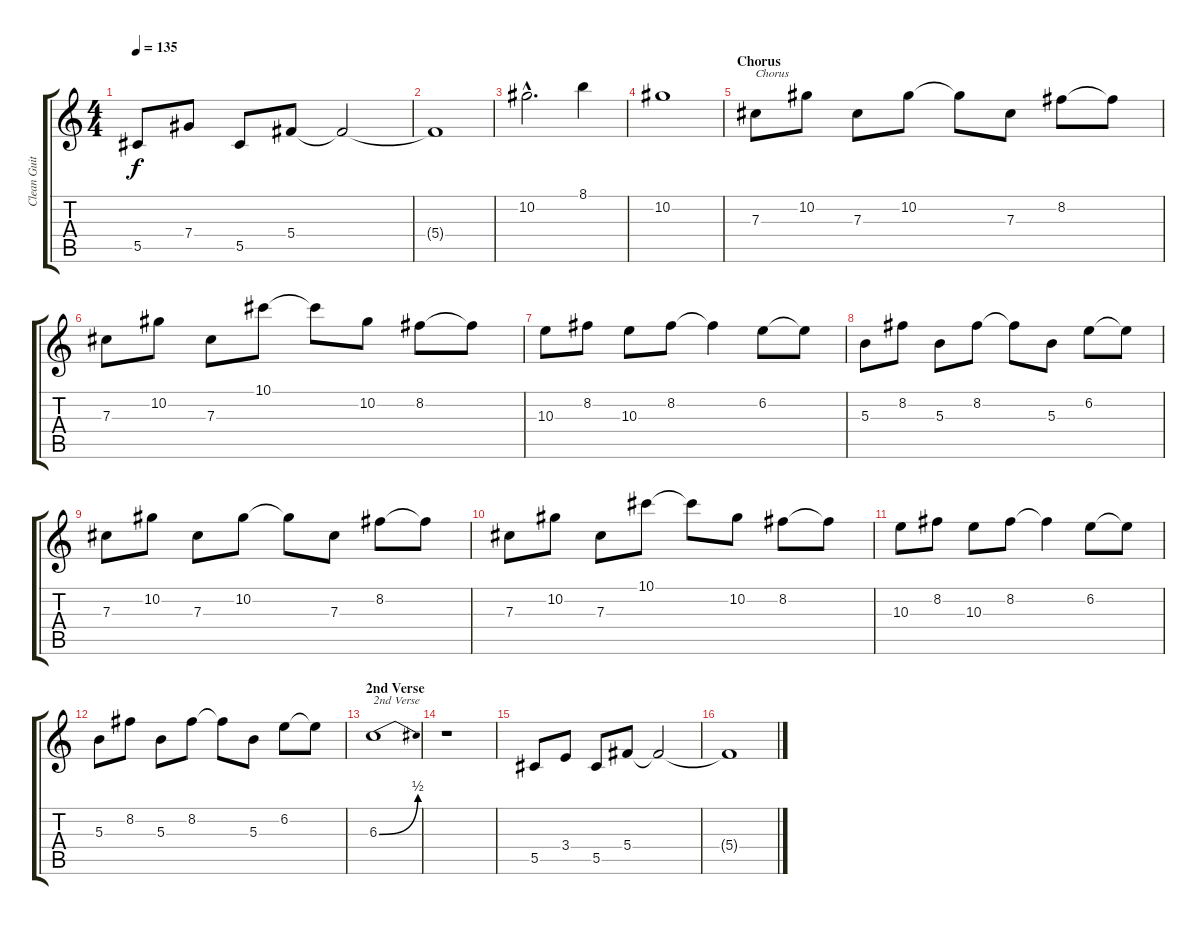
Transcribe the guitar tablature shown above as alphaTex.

\track ("Clean Guitar" "Clean Guit") {instrument acousticguitarsteel}
\staff {score tabs}
\tuning (Eb4 Bb3 Gb3 Db3 Ab2 Eb2) {hide}
\ts (4 4)
\tempo 135
\clef g2
\ks c
5.5.8{dy f} 7.4.8 5.5.8 5.4.8 5.4{t}.2 |
5.4{t}.1 |
10.2{hac}.2{d instrument distortionguitar} 8.1.4 |
10.2.1 |
\section ("" "Chorus")
7.3.8{txt "Chorus" instrument acousticguitarsteel} 10.2.8 7.3.8 10.2.8 10.2{t}.8 7.3.8 8.2.8 8.2{t}.8 |
7.3.8 10.2.8 7.3.8 10.1.8 10.1{t}.8 10.2.8 8.2.8 8.2{t}.8 |
10.3.8 8.2.8 10.3.8 8.2.8 8.2{t}.4 6.2.8 6.2{t}.8 |
5.3.8 8.2.8 5.3.8 8.2.8 8.2{t}.8 5.3.8 6.2.8 6.2{t}.8 |
7.3.8 10.2.8 7.3.8 10.2.8 10.2{t}.8 7.3.8 8.2.8 8.2{t}.8 |
7.3.8 10.2.8 7.3.8 10.1.8 10.1{t}.8 10.2.8 8.2.8 8.2{t}.8 |
10.3.8 8.2.8 10.3.8 8.2.8 8.2{t}.4 6.2.8 6.2{t}.8 |
5.3.8 8.2.8 5.3.8 8.2.8 8.2{t}.8 5.3.8 6.2.8 6.2{t}.8 |
\section ("" "2nd Verse")
6.3{be (bend 0 0 60 2)}.1{txt "2nd Verse"} |
r.1 |
5.5.8 3.4.8 5.5.8 5.4.8 5.4{t}.2 |
5.4{t}.1
